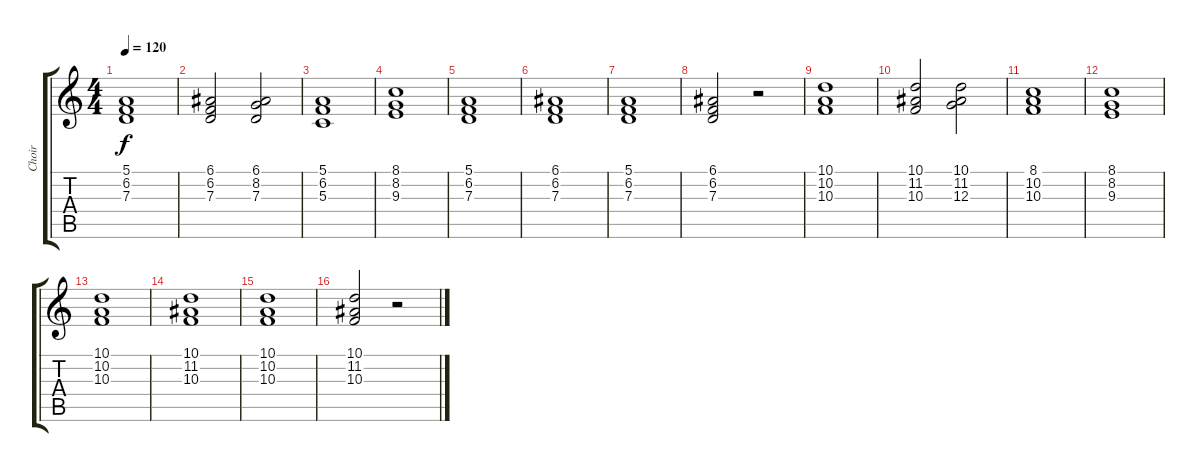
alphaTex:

\track ("Choir" "Choir") {instrument choiraahs}
\staff {score tabs}
\tuning (E4 B3 G3 D3 A2 E2) {hide}
\ts (4 4)
\tempo 120
\clef g2
\ks c
(5.1 6.2 7.3).1{dy f} |
(6.1 6.2 7.3).2 (6.1 8.2 7.3).2 |
(5.1 6.2 5.3).1 |
(8.1 8.2 9.3).1 |
(5.1 6.2 7.3).1 |
(6.1 6.2 7.3).1 |
(5.1 6.2 7.3).1 |
(6.1 6.2 7.3).2 r.2 |
(10.1 10.2 10.3).1 |
(10.1 11.2 10.3).2 (10.1 11.2 12.3).2 |
(8.1 10.2 10.3).1 |
(8.1 8.2 9.3).1 |
(10.1 10.2 10.3).1 |
(10.1 11.2 10.3).1 |
(10.1 10.2 10.3).1 |
(10.1 11.2 10.3).2 r.2
